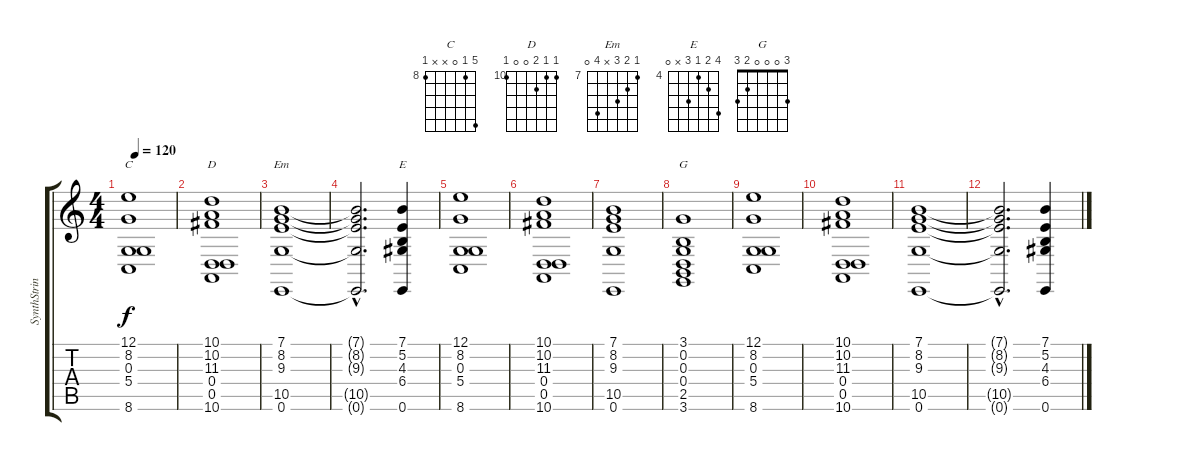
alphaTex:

\track ("SynthStrings" "SynthStrin") {instrument synthstrings1}
\staff {score tabs}
\tuning (E4 B3 G3 D3 A2 E2) {hide}
\chord ("C" 12 8 0 x x 8) {firstfret 8}
\chord ("D" 10 10 11 0 0 10) {firstfret 10}
\chord ("Em" 7 8 9 x 10 0) {firstfret 7}
\chord ("E" 7 5 4 6 x 0) {firstfret 4}
\chord ("G" 3 0 0 0 2 3)
\ts (4 4)
\tempo 120
\clef g2
\ks c
(12.1 8.2 0.3 5.4 8.6).1{ch "C" dy f} |
(10.1 10.2 11.3 0.4 0.5 10.6).1{ch "D"} |
(7.1 8.2 9.3 10.5 0.6).1{ch "Em"} |
(7.1{hac t} 8.2{hac t} 9.3{hac t} 10.5{hac t} 0.6{hac t}).2{d} (7.1 5.2 4.3 6.4 0.6).4{ch "E"} |
(12.1 8.2 0.3 5.4 8.6).1 |
(10.1 10.2 11.3 0.4 0.5 10.6).1 |
(7.1 8.2 9.3 10.5 0.6).1 |
(3.1 0.2 0.3 0.4 2.5 3.6).1{ch "G"} |
(12.1 8.2 0.3 5.4 8.6).1 |
(10.1 10.2 11.3 0.4 0.5 10.6).1 |
(7.1 8.2 9.3 10.5 0.6).1 |
(7.1{hac t} 8.2{hac t} 9.3{hac t} 10.5{hac t} 0.6{hac t}).2{d} (7.1 5.2 4.3 6.4 0.6).4
